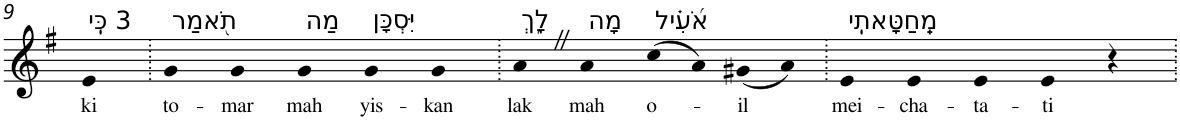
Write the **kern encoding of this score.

**kern	**text
*part1	*part1
*staff1	*staff1
*I"Piano	*
*I'Pno	*
!!LO:PB:g=z
*clefG2	*
*k[f#]	*
*G:	*
=9	=9
!LO:TX:a:t=3 כִּֽי	!
!	!LO:LY:b
4e	ki
=10.	=10.
!LO:TX:a:t=תֹ֭אמַר	!
!	!LO:LY:b
4g	to-
!	!LO:LY:b
4g	-mar
!LO:TX:a:t=מַה	!
!	!LO:LY:b
4g	mah
!LO:TX:a:t=יִּסְכָּן	!
!	!LO:LY:b
4g	yis-
!	!LO:LY:b
4g	-kan
=11.	=11.
!LO:TX:a:t=לָ֑ךְ	!
!	!LO:LY:b
4aZ	lak
!LO:TX:a:t=מָה	!
!	!LO:LY:b
4a	mah
!LO:TX:a:t=אֹ֝עִ֗יל	!
!	!LO:LY:b
(8cc	o-
8a)	.
!	!LO:LY:b
(8g#X	-il
8a)	.
=12.	=12.
!LO:TX:a:t=מֵֽחַטָּאתִֽי	!
!	!LO:LY:b
4e	mei-
!	!LO:LY:b
4e	-cha-
!	!LO:LY:b
4e	-ta-
!	!LO:LY:b
4e	-ti
4r	.
=.	=.
*-	*-
